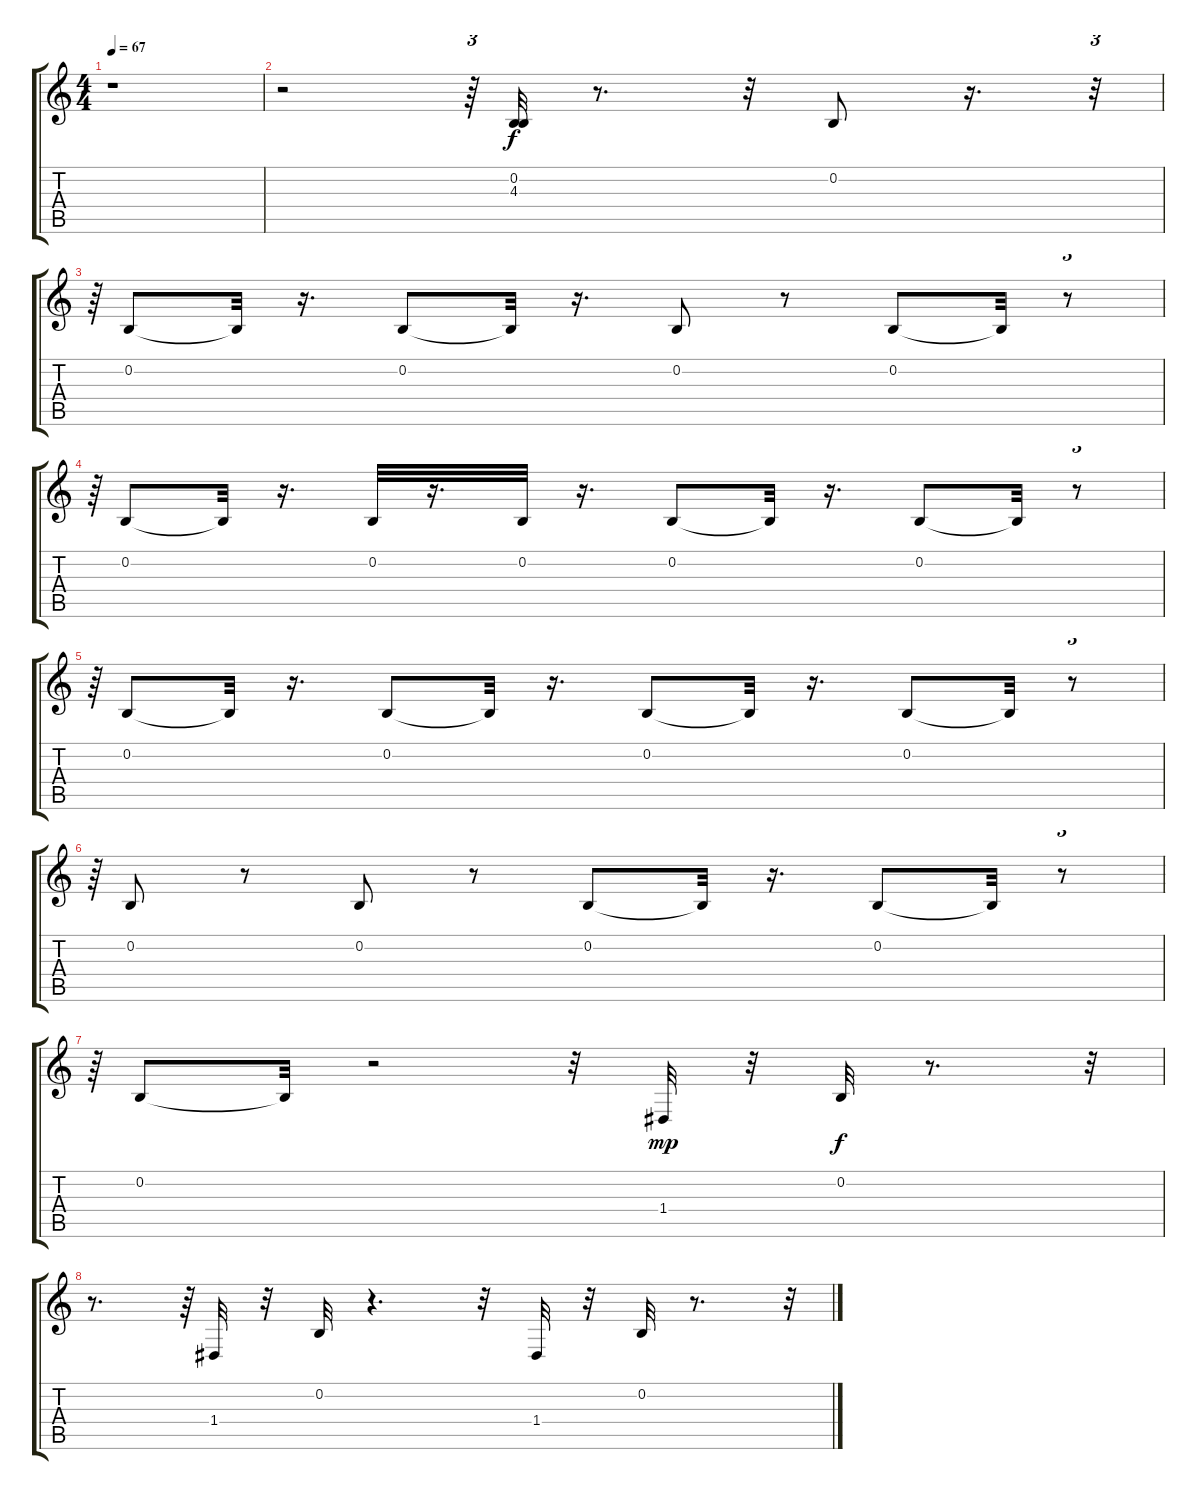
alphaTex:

\track "" {instrument drawbarorgan}
\staff {score tabs}
\tuning (E4 B3 G3 D3 A2 E2) {hide}
\ts (4 4)
\tempo 67
\clef g2
\ks c
r.1{dy f} |
r.2 r.64{tu (3 2)} (0.2 4.3).32 r.8{d} r.32 0.2.8 r.16{d} r.32{tu (3 2)} |
r.64{tu (3 2)} 0.2.8 0.2{t}.32 r.16{d} 0.2.8 0.2{t}.32 r.16{d} 0.2.8 r.8 0.2.8 0.2{t}.32 r.8{tu (3 2)} |
r.64{tu (3 2)} 0.2.8 0.2{t}.32 r.16{d} 0.2.32 r.16{d} 0.2.32 r.16{d} 0.2.8 0.2{t}.32 r.16{d} 0.2.8 0.2{t}.32 r.8{tu (3 2)} |
r.64{tu (3 2)} 0.2.8 0.2{t}.32 r.16{d} 0.2.8 0.2{t}.32 r.16{d} 0.2.8 0.2{t}.32 r.16{d} 0.2.8 0.2{t}.32 r.8{tu (3 2)} |
r.64{tu (3 2)} 0.2.8 r.8 0.2.8 r.8 0.2.8 0.2{t}.32 r.16{d} 0.2.8 0.2{t}.32 r.8{tu (3 2)} |
r.64{tu (3 2)} 0.2.8 0.2{t}.32 r.2 r.32 1.4.32{dy mp} r.32 0.2.32{dy f} r.8{d} r.32{tu (3 2)} |
r.8{d} r.64{tu (3 2)} 1.4.32 r.32 0.2.32 r.4{d} r.32 1.4.32 r.32 0.2.32 r.8{d} r.32{tu (3 2)}
